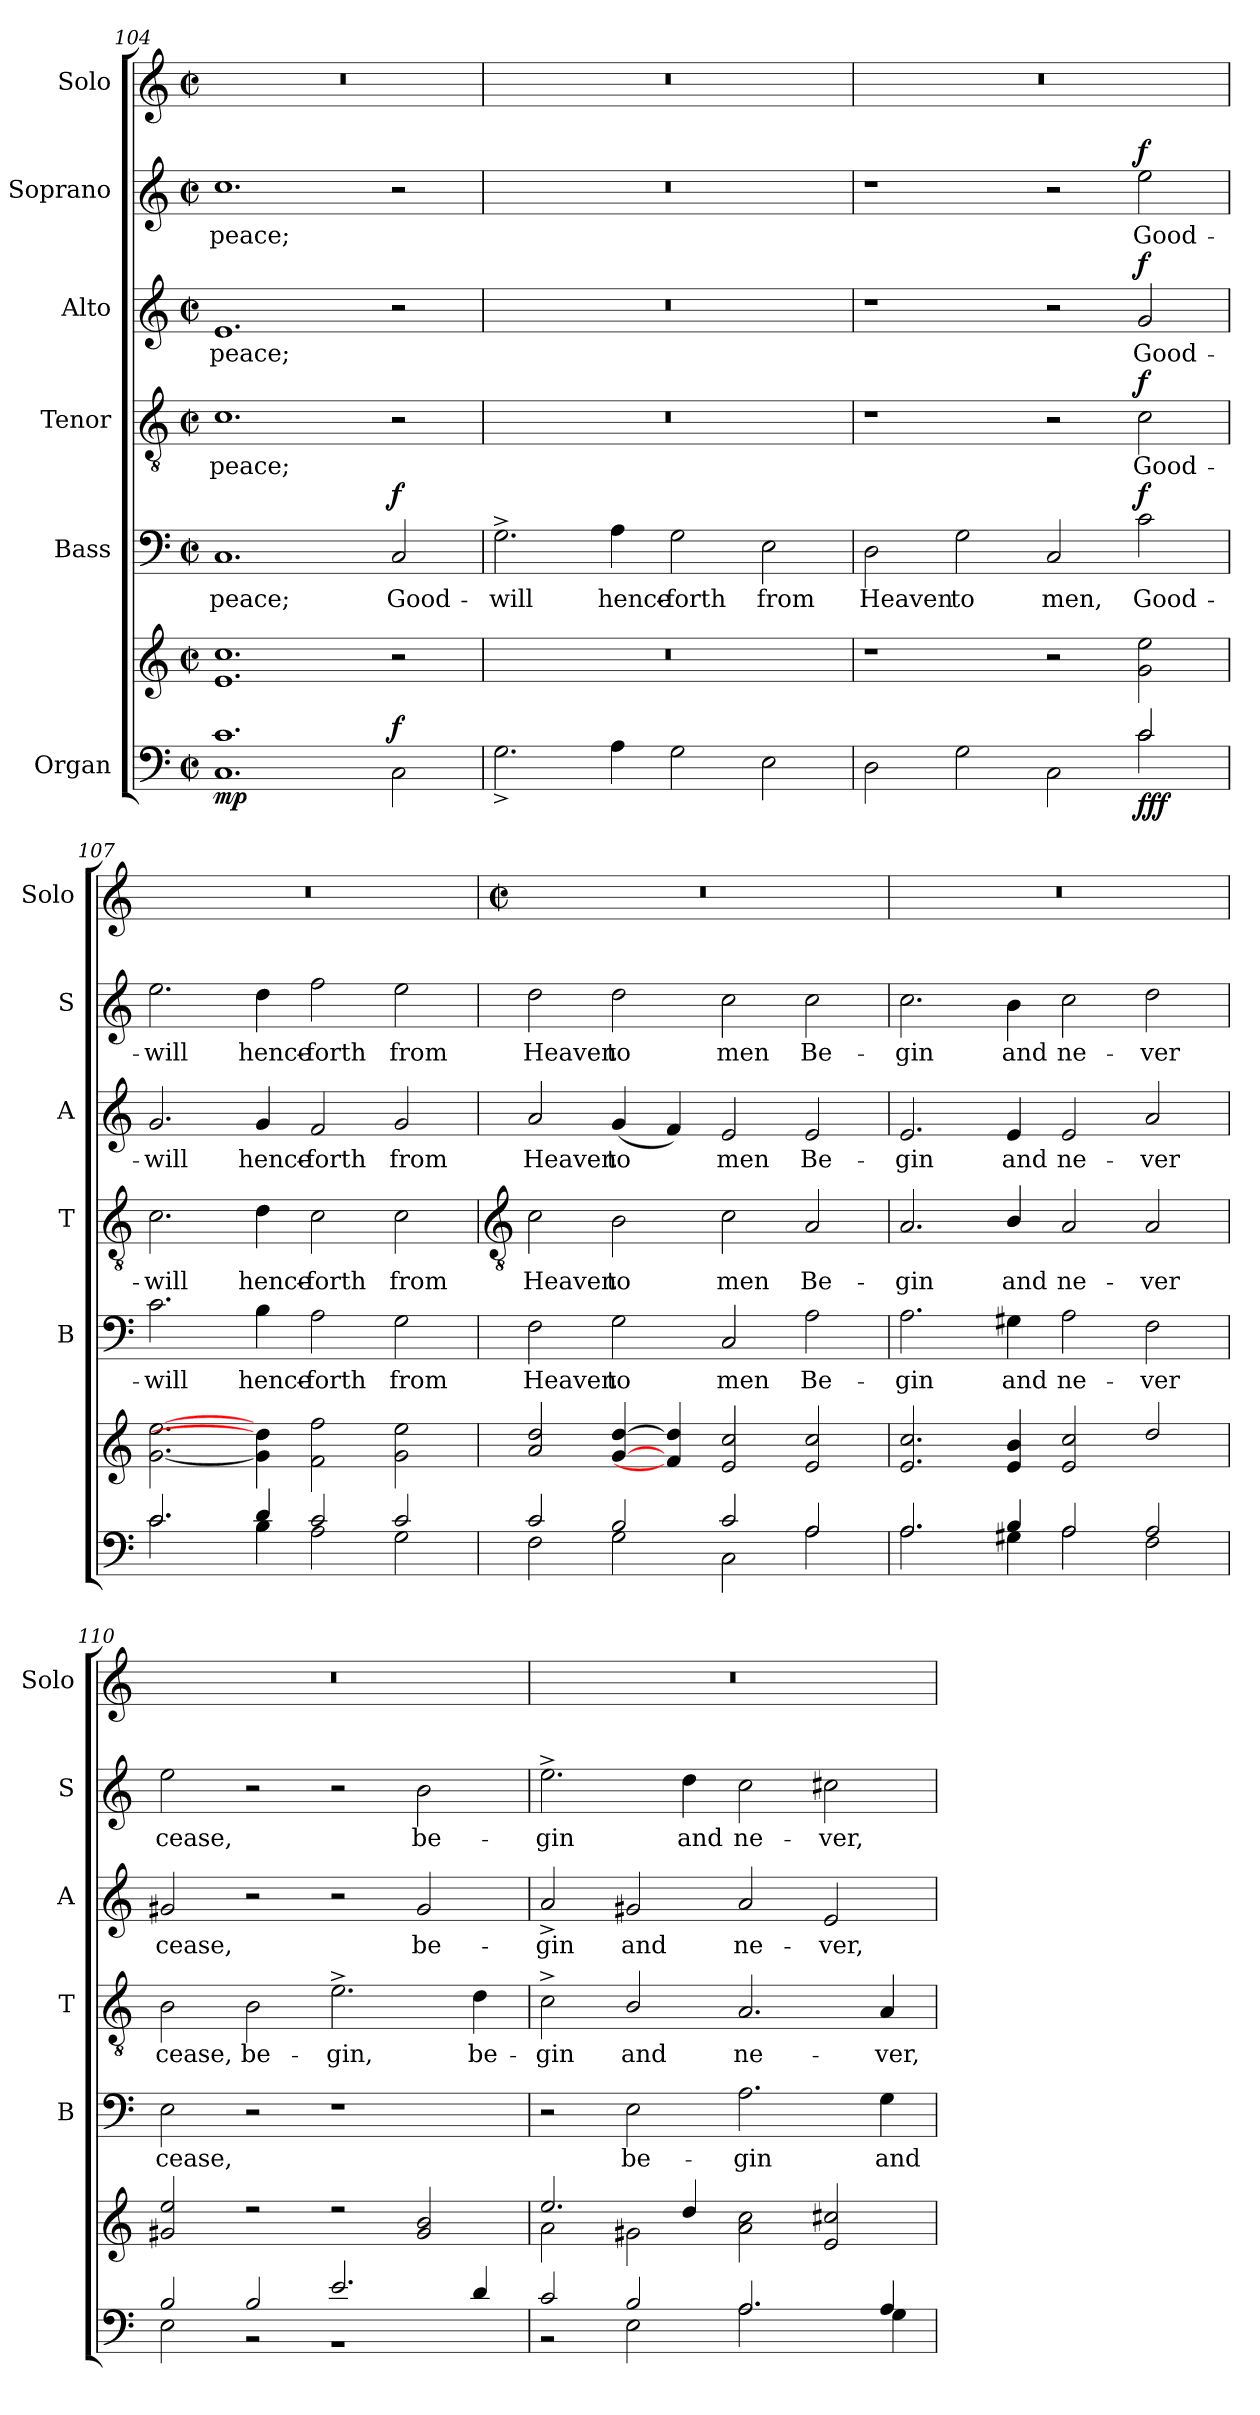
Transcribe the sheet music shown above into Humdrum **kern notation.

**kern	**kern	**dynam	**kern	**text	**dynam	**kern	**text	**dynam	**kern	**text	**dynam	**kern	**text	**dynam	**kern
*part6	*part6	*part6	*part5	*part5	*part5	*part4	*part4	*part4	*part3	*part3	*part3	*part2	*part2	*part2	*part1
*staff7	*staff6	*staff6/7	*staff5	*staff5	*staff5	*staff4	*staff4	*staff4	*staff3	*staff3	*staff3	*staff2	*staff2	*staff2	*staff1
*I"Organ	*	*	*I"Bass	*	*	*I"Tenor	*	*	*I"Alto	*	*	*I"Soprano	*	*	*I"Solo
*	*	*	*I'B	*	*	*I'T	*	*	*I'A	*	*	*I'S	*	*	*I'Solo
*clefF4	*clefG2	*	*clefF4	*	*	*clefGv2	*	*	*clefG2	*	*	*clefG2	*	*	*clefG2
*k[]	*k[]	*	*k[]	*	*	*k[]	*	*	*k[]	*	*	*k[]	*	*	*k[]
*C:	*C:	*	*C:	*	*	*C:	*	*	*C:	*	*	*C:	*	*	*C:
*M4/2	*M4/2	*	*M4/2	*	*	*M4/2	*	*	*M4/2	*	*	*M4/2	*	*	*M4/2
*met(c|)	*met(c|)	*	*met(c|)	*	*	*met(c|)	*	*	*met(c|)	*	*	*met(c|)	*	*	*met(c|)
=104	=104	=104	=104	=104	=104	=104	=104	=104	=104	=104	=104	=104	=104	=104	=104
*^	*	*	*	*	*	*	*	*	*	*	*	*	*	*	*
!	!	!	!LO:DY:b=2	!	!LO:LY:b	!	!	!LO:LY:b	!	!	!LO:LY:b	!	!	!LO:LY:b	!	!
1.c/	1.C\	1.e 1.cc	mp	1.C	peace;	.	1.c	peace;	.	1.e	peace;	.	1.cc	peace;	.	0r
!	!	!	!LO:DY:a=2	!	!LO:LY:b	!LO:DY:b	!	!	!	!	!	!	!	!	!	!
2ryy	2C\	2r	f	2C	Good-	f	2r	.	.	2r	.	.	2r	.	.	.
=105	=105	=105	=105	=105	=105	=105	=105	=105	=105	=105	=105	=105	=105	=105	=105	=105
!	!	!	!	!	!LO:LY:b	!	!	!	!	!	!	!	!	!	!	!
0ryy	2.G^\	0r	.	2.G^	-will	.	0r	.	.	0r	.	.	0r	.	.	0r
!	!	!	!	!	!LO:LY:b	!	!	!	!	!	!	!	!	!	!	!
.	4A\	.	.	4A	hence-	.	.	.	.	.	.	.	.	.	.	.
!	!	!	!	!	!LO:LY:b	!	!	!	!	!	!	!	!	!	!	!
.	2G\	.	.	2G	-forth	.	.	.	.	.	.	.	.	.	.	.
!	!	!	!	!	!LO:LY:b	!	!	!	!	!	!	!	!	!	!	!
.	2E\	.	.	2E	from	.	.	.	.	.	.	.	.	.	.	.
=106	=106	=106	=106	=106	=106	=106	=106	=106	=106	=106	=106	=106	=106	=106	=106	=106
!	!	!	!	!	!LO:LY:b	!	!	!	!	!	!	!	!	!	!	!
1.ryy	2D\	1r	.	2D	Heaven	.	1r	.	.	1r	.	.	1r	.	.	0r
!	!	!	!	!	!LO:LY:b	!	!	!	!	!	!	!	!	!	!	!
.	2G\	.	.	2G	to	.	.	.	.	.	.	.	.	.	.	.
!	!	!	!	!	!LO:LY:b	!	!	!	!	!	!	!	!	!	!	!
.	2C\	2r	.	2C	men,	.	2r	.	.	2r	.	.	2r	.	.	.
!	!	!	!LO:DY:b=2	!	!LO:LY:b	!	!	!LO:LY:b	!	!	!LO:LY:b	!	!	!LO:LY:b	!	!
!	!	!	!LO:DY:n=1:b=2	!	!	!	!	!	!	!	!	!	!	!	!	!
!	!	!	!LO:DY:n=2:b	!	!	!LO:DY:b	!	!	!LO:DY:b	!	!	!LO:DY:b	!	!	!LO:DY:b	!
2c/	2c\	2g 2ee	f f f	2c	Good-	f	2c	Good-	f	2g	Good-	f	2ee	Good-	f	.
=107	=107	=107	=107	=107	=107	=107	=107	=107	=107	=107	=107	=107	=107	=107	=107	=107
!	!	!	!	!	!LO:LY:b	!	!	!LO:LY:b	!	!	!LO:LY:b	!	!	!LO:LY:b	!	!
2.c/	2.c\	[2.g [2.ee	.	2.c	-will	.	2.c	-will	.	2.g	-will	.	2.ee	-will	.	0r
!	!	!	!	!	!LO:LY:b	!	!	!LO:LY:b	!	!	!LO:LY:b	!	!	!LO:LY:b	!	!
4d/	4B\	4g] 4dd]	.	4B	hence-	.	4d	hence-	.	4g	hence-	.	4dd	hence-	.	.
!	!	!	!	!	!LO:LY:b	!	!	!LO:LY:b	!	!	!LO:LY:b	!	!	!LO:LY:b	!	!
2c/	2A\	2f 2ff	.	2A	-forth	.	2c	-forth	.	2f	-forth	.	2ff	-forth	.	.
!	!	!	!	!	!LO:LY:b	!	!	!LO:LY:b	!	!	!LO:LY:b	!	!	!LO:LY:b	!	!
2c/	2G\	2g 2ee	.	2G	from	.	2c	from	.	2g	from	.	2ee	from	.	.
!!LO:LB:g=z
=108	=108	=108	=108	=108	=108	=108	=108	=108	=108	=108	=108	=108	=108	=108	=108	=108
*	*	*	*	*	*	*	*clefGv2	*	*	*	*	*	*	*	*	*
*	*	*	*	*	*	*	*	*	*	*	*	*	*	*	*	*M4/2
*	*	*	*	*	*	*	*	*	*	*	*	*	*	*	*	*met(c|)
*	*	*^	*	*	*	*	*	*	*	*	*	*	*	*	*	*
!	!	!	!	!	!	!LO:LY:b	!	!	!LO:LY:b	!	!	!LO:LY:b	!	!	!LO:LY:b	!	!
2c/	2F\	2a 2dd	0ryy	.	2F	Heaven	.	2c	Heaven	.	2a	Heaven	.	2dd	Heaven	.	0r
!	!	!	!	!	!	!LO:LY:b	!	!	!LO:LY:b	!	!	!LO:LY:b	!	!	!LO:LY:b	!	!
2B/	2G\	[4g [4dd	.	.	2G	to	.	2B	to	.	(<4g	to	.	2dd	to	.	.
.	.	4f] 4dd]	.	.	.	.	.	.	.	.	4f)	.	.	.	.	.	.
!	!	!	!	!	!	!LO:LY:b	!	!	!LO:LY:b	!	!	!LO:LY:b	!	!	!LO:LY:b	!	!
2c/	2C\	2e 2cc	.	.	2C	men	.	2c	men	.	2e	men	.	2cc	men	.	.
!	!	!	!	!	!	!LO:LY:b	!	!	!LO:LY:b	!	!	!LO:LY:b	!	!	!LO:LY:b	!	!
2A/	2A\	2e 2cc	.	.	2A	Be-	.	2A	Be-	.	2e	Be-	.	2cc	Be-	.	.
=109	=109	=109	=109	=109	=109	=109	=109	=109	=109	=109	=109	=109	=109	=109	=109	=109	=109
!	!	!	!	!	!	!LO:LY:b	!	!	!LO:LY:b	!	!	!LO:LY:b	!	!	!LO:LY:b	!	!
2.A/	2.A\	2.e 2.cc	0ryy	.	2.A	-gin	.	2.A	-gin	.	2.e	-gin	.	2.cc	-gin	.	0r
!	!	!	!	!	!	!LO:LY:b	!	!	!LO:LY:b	!	!	!LO:LY:b	!	!	!LO:LY:b	!	!
4B/	4G#X\	4e 4b	.	.	4G#X	and	.	4B/	and	.	4e	and	.	4b	and	.	.
!	!	!	!	!	!	!LO:LY:b	!	!	!LO:LY:b	!	!	!LO:LY:b	!	!	!LO:LY:b	!	!
2A/	2A\	2e 2cc	.	.	2A	ne-	.	2A	ne-	.	2e	ne-	.	2cc	ne-	.	.
!	!	!	!	!	!	!LO:LY:b	!	!	!LO:LY:b	!	!	!LO:LY:b	!	!	!LO:LY:b	!	!
2A/	2F\	2dd	.	.	2F	-ver	.	2A	-ver	.	2a	-ver	.	2dd	-ver	.	.
=110	=110	=110	=110	=110	=110	=110	=110	=110	=110	=110	=110	=110	=110	=110	=110	=110	=110
!	!	!	!	!	!	!LO:LY:b	!	!	!LO:LY:b	!	!	!LO:LY:b	!	!	!LO:LY:b	!	!
2B/	2E\	2g#X 2ee	0ryy	.	2E	cease,	.	2B	cease,	.	2g#X	cease,	.	2ee	cease,	.	0r
!	!	!	!	!	!	!	!	!	!LO:LY:b	!	!	!	!	!	!	!	!
2B/	2r	2r	.	.	2r	.	.	2B	be-	.	2r	.	.	2r	.	.	.
!	!	!	!	!	!	!	!	!	!LO:LY:b	!	!	!	!	!	!	!	!
2.e/	1r	2r	.	.	1r	.	.	2.e^	-gin,	.	2r	.	.	2r	.	.	.
!	!	!	!	!	!	!	!	!	!	!	!	!LO:LY:b	!	!	!LO:LY:b	!	!
.	.	2g# 2b	.	.	.	.	.	.	.	.	2g#	be-	.	2b	be-	.	.
!	!	!	!	!	!	!	!	!	!LO:LY:b	!	!	!	!	!	!	!	!
4d/	.	.	.	.	.	.	.	4d	be-	.	.	.	.	.	.	.	.
=111	=111	=111	=111	=111	=111	=111	=111	=111	=111	=111	=111	=111	=111	=111	=111	=111	=111
!	!	!	!	!	!	!	!	!	!LO:LY:b	!	!	!LO:LY:b	!	!	!LO:LY:b	!	!
2c/	2r	2.ee/	2a\	.	2r	.	.	2c^	-gin	.	2a^	-gin	.	2.ee^	-gin	.	0r
!	!	!	!	!	!	!LO:LY:b	!	!	!LO:LY:b	!	!	!LO:LY:b	!	!	!	!	!
2B/	2E\	.	2g#X\	.	2E	be-	.	2B/	and	.	2g#X	and	.	.	.	.	.
!	!	!	!	!	!	!	!	!	!	!	!	!	!	!	!LO:LY:b	!	!
.	.	4dd/	.	.	.	.	.	.	.	.	.	.	.	4dd	and	.	.
!	!	!	!	!	!	!LO:LY:b	!	!	!LO:LY:b	!	!	!LO:LY:b	!	!	!LO:LY:b	!	!
2.A/	2.A\	2a 2cc	1ryy	.	2.A	-gin	.	2.A	ne-	.	2a	ne-	.	2cc	ne-	.	.
!	!	!	!	!	!	!	!	!	!	!	!	!LO:LY:b	!	!	!LO:LY:b	!	!
.	.	2e 2cc#X	.	.	.	.	.	.	.	.	2e	-ver,	.	2cc#X	-ver,	.	.
!	!	!	!	!	!	!LO:LY:b	!	!	!LO:LY:b	!	!	!	!	!	!	!	!
4A/	4G\	.	.	.	4G	and	.	4A	-ver,	.	.	.	.	.	.	.	.
*v	*v	*	*	*	*	*	*	*	*	*	*	*	*	*	*	*	*
*	*v	*v	*	*	*	*	*	*	*	*	*	*	*	*	*	*
=	=	=	=	=	=	=	=	=	=	=	=	=	=	=	=
*-	*-	*-	*-	*-	*-	*-	*-	*-	*-	*-	*-	*-	*-	*-	*-
